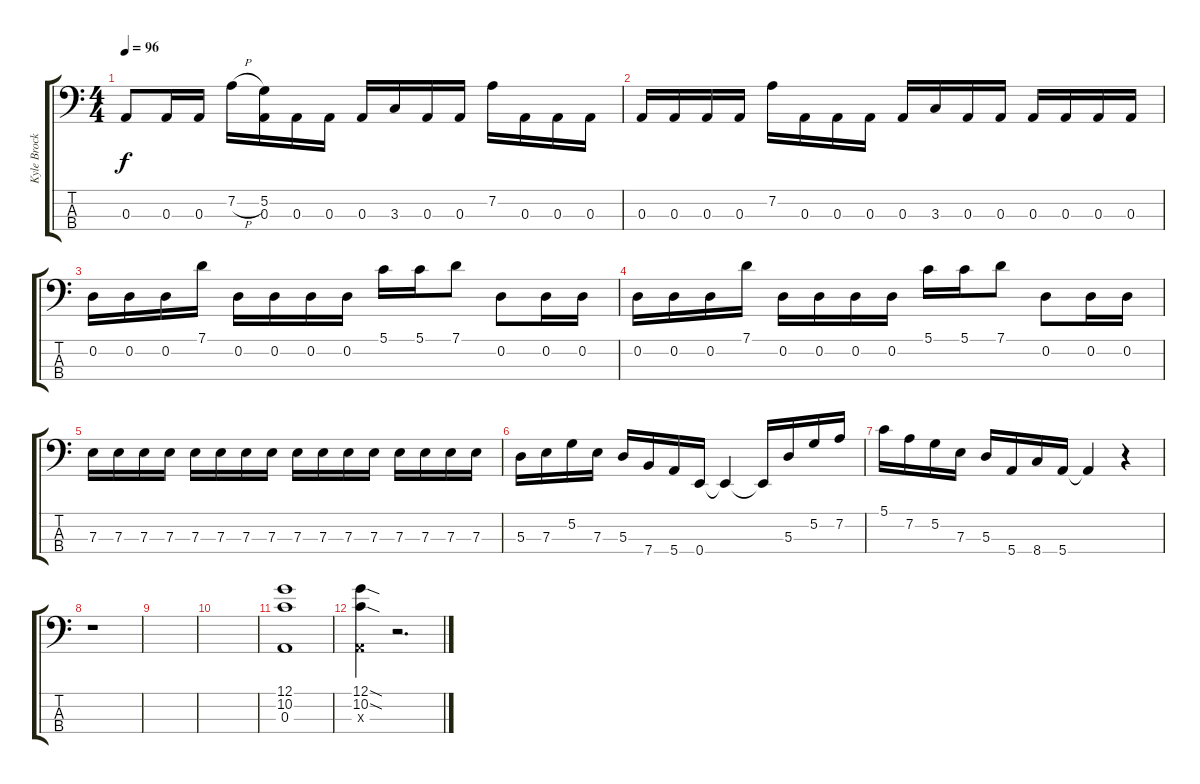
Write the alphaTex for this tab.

\track ("Kyle Brock - Bass" "Kyle Brock") {instrument electricbassfinger}
\staff {score tabs}
\tuning (G2 D2 A1 E1) {hide}
\ts (4 4)
\tempo 96
\clef f4
\ks c
0.3.8{dy f} 0.3.16 0.3.16 7.2{h}.16 (5.2 0.3).16 0.3.16 0.3.16 0.3.16 3.3.16 0.3.16 0.3.16 7.2.16 0.3.16 0.3.16 0.3.16 |
0.3.16 0.3.16 0.3.16 0.3.16 7.2.16 0.3.16 0.3.16 0.3.16 0.3.16 3.3.16 0.3.16 0.3.16 0.3.16 0.3.16 0.3.16 0.3.16 |
0.2.16 0.2.16 0.2.16 7.1.16 0.2.16 0.2.16 0.2.16 0.2.16 5.1.16 5.1.16 7.1.8 0.2.8 0.2.16 0.2.16 |
0.2.16 0.2.16 0.2.16 7.1.16 0.2.16 0.2.16 0.2.16 0.2.16 5.1.16 5.1.16 7.1.8 0.2.8 0.2.16 0.2.16 |
7.3.16 7.3.16 7.3.16 7.3.16 7.3.16 7.3.16 7.3.16 7.3.16 7.3.16 7.3.16 7.3.16 7.3.16 7.3.16 7.3.16 7.3.16 7.3.16 |
5.3.16 7.3.16 5.2.16 7.3.16 5.3.16 7.4.16 5.4.16 0.4.16 0.4{t}.4 0.4{t}.16 5.3.16 5.2.16 7.2.16 |
5.1.16 7.2.16 5.2.16 7.3.16 5.3.16 5.4.16 8.4.16 5.4.16 5.4{t}.4 r.4 |
r.1 |
|
|
(12.1 10.2 0.3).1 |
(12.1{sod} 10.2{sod} 0.3{x}).4 r.2{d}
